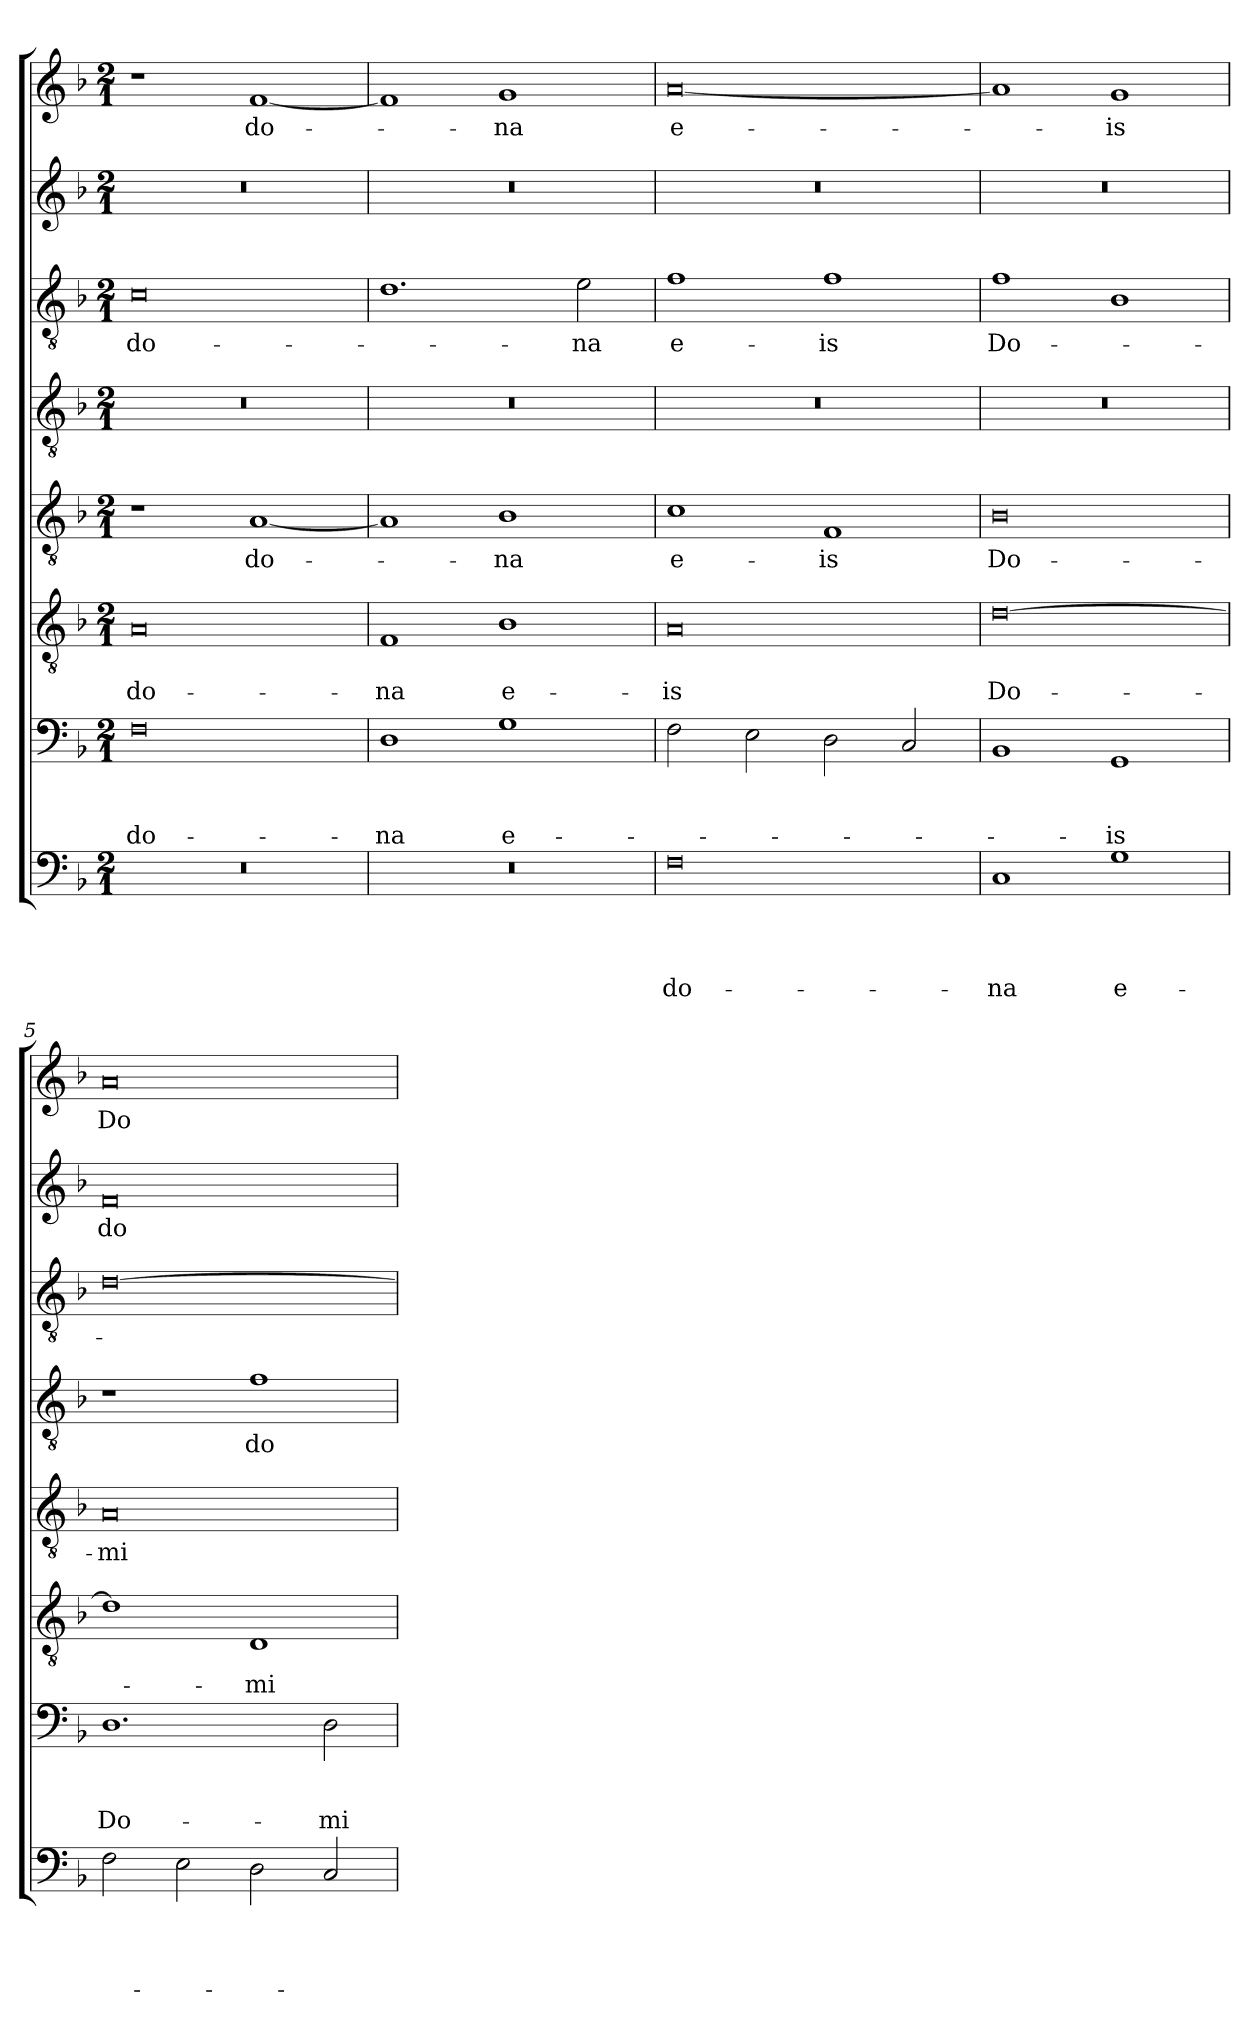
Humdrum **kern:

**kern	**text	**text	**text	**text	**kern	**text	**text	**text	**kern	**text	**text	**kern	**text	**kern	**text	**kern	**text	**kern	**text	**kern	**text
*part8	*part8	*part8	*part8	*part8	*part7	*part7	*part7	*part7	*part6	*part6	*part6	*part5	*part5	*part4	*part4	*part3	*part3	*part2	*part2	*part1	*part1
*staff8	*staff8	*staff8	*staff8	*staff8	*staff7	*staff7	*staff7	*staff7	*staff6	*staff6	*staff6	*staff5	*staff5	*staff4	*staff4	*staff3	*staff3	*staff2	*staff2	*staff1	*staff1
*clefF4	*	*	*	*	*clefF4	*	*	*	*clefGv2	*	*	*clefGv2	*	*clefGv2	*	*clefGv2	*	*clefG2	*	*clefG2	*
*k[b-]	*	*	*	*	*k[b-]	*	*	*	*k[b-]	*	*	*k[b-]	*	*k[b-]	*	*k[b-]	*	*k[b-]	*	*k[b-]	*
*F:	*	*	*	*	*F:	*	*	*	*F:	*	*	*F:	*	*F:	*	*F:	*	*F:	*	*F:	*
*M2/1	*	*	*	*	*M2/1	*	*	*	*M2/1	*	*	*M2/1	*	*M2/1	*	*M2/1	*	*M2/1	*	*M2/1	*
=1	=1	=1	=1	=1	=1	=1	=1	=1	=1	=1	=1	=1	=1	=1	=1	=1	=1	=1	=1	=1	=1
!	!	!	!	!	!	!	!	!LO:LY:b	!	!	!LO:LY:b	!	!	!	!	!	!LO:LY:b	!	!	!	!
0r	.	.	.	.	0F	.	.	do-	0A	.	do-	1r	.	0r	.	0c	do-	0r	.	1r	.
!	!	!	!	!	!	!	!	!	!	!	!	!	!LO:LY:b	!	!	!	!	!	!	!	!LO:LY:b
.	.	.	.	.	.	.	.	.	.	.	.	[1A	do-	.	.	.	.	.	.	[1f	do-
=2	=2	=2	=2	=2	=2	=2	=2	=2	=2	=2	=2	=2	=2	=2	=2	=2	=2	=2	=2	=2	=2
!	!	!	!	!	!	!	!	!LO:LY:b	!	!	!LO:LY:b	!	!	!	!	!	!	!	!	!	!
0r	.	.	.	.	1D	.	.	-na	1F	.	-na	1A]	.	0r	.	1.d	.	0r	.	1f]	.
!	!	!	!	!	!	!	!	!LO:LY:b	!	!	!LO:LY:b	!	!LO:LY:b	!	!	!	!	!	!	!	!LO:LY:b
.	.	.	.	.	1G	.	.	e-	1B-	.	e-	1B-	-na	.	.	.	.	.	.	1g	-na
!	!	!	!	!	!	!	!	!	!	!	!	!	!	!	!	!	!LO:LY:b	!	!	!	!
.	.	.	.	.	.	.	.	.	.	.	.	.	.	.	.	2e\	-na	.	.	.	.
=3	=3	=3	=3	=3	=3	=3	=3	=3	=3	=3	=3	=3	=3	=3	=3	=3	=3	=3	=3	=3	=3
!	!	!	!	!LO:LY:b	!	!	!	!	!	!	!LO:LY:b	!	!LO:LY:b	!	!	!	!LO:LY:b	!	!	!	!LO:LY:b
0F	.	.	.	do-	2F\	.	.	.	0A	.	-is	1c	e-	0r	.	1f	e-	0r	.	[0a	e-
.	.	.	.	.	2E\	.	.	.	.	.	.	.	.	.	.	.	.	.	.	.	.
!	!	!	!	!	!	!	!	!	!	!	!	!	!LO:LY:b	!	!	!	!LO:LY:b	!	!	!	!
.	.	.	.	.	2D\	.	.	.	.	.	.	1F	-is	.	.	1f	-is	.	.	.	.
.	.	.	.	.	2C/	.	.	.	.	.	.	.	.	.	.	.	.	.	.	.	.
=4	=4	=4	=4	=4	=4	=4	=4	=4	=4	=4	=4	=4	=4	=4	=4	=4	=4	=4	=4	=4	=4
!	!	!	!	!LO:LY:b	!	!	!	!	!	!	!LO:LY:b	!	!LO:LY:b	!	!	!	!LO:LY:b	!	!	!	!
1C	.	.	.	-na	1BB-	.	.	.	[0d	.	Do-	0B-	Do-	0r	.	1f	Do-	0r	.	1a]	.
!	!	!	!	!LO:LY:b	!	!	!	!LO:LY:b	!	!	!	!	!	!	!	!	!	!	!	!	!LO:LY:b
1G	.	.	.	e-	1GG	.	.	-is	.	.	.	.	.	.	.	1B-	.	.	.	1g	-is
=5	=5	=5	=5	=5	=5	=5	=5	=5	=5	=5	=5	=5	=5	=5	=5	=5	=5	=5	=5	=5	=5
!	!	!	!	!	!	!	!	!LO:LY:b	!	!	!	!	!LO:LY:b	!	!	!	!	!	!LO:LY:b	!	!LO:LY:b
2F\	.	.	.	.	1.D	.	.	Do-	1d]	.	.	0A	-mi-	1r	.	[0d	.	0f	do-	0a	Do-
2E\	.	.	.	.	.	.	.	.	.	.	.	.	.	.	.	.	.	.	.	.	.
!	!	!	!	!	!	!	!	!	!	!	!LO:LY:b	!	!	!	!LO:LY:b	!	!	!	!	!	!
2D\	.	.	.	.	.	.	.	.	1D	.	-mi-	.	.	1f	do-	.	.	.	.	.	.
!	!	!	!	!	!	!	!	!LO:LY:b	!	!	!	!	!	!	!	!	!	!	!	!	!
2C/	.	.	.	.	2D\	.	.	-mi-	.	.	.	.	.	.	.	.	.	.	.	.	.
=	=	=	=	=	=	=	=	=	=	=	=	=	=	=	=	=	=	=	=	=	=
*-	*-	*-	*-	*-	*-	*-	*-	*-	*-	*-	*-	*-	*-	*-	*-	*-	*-	*-	*-	*-	*-
